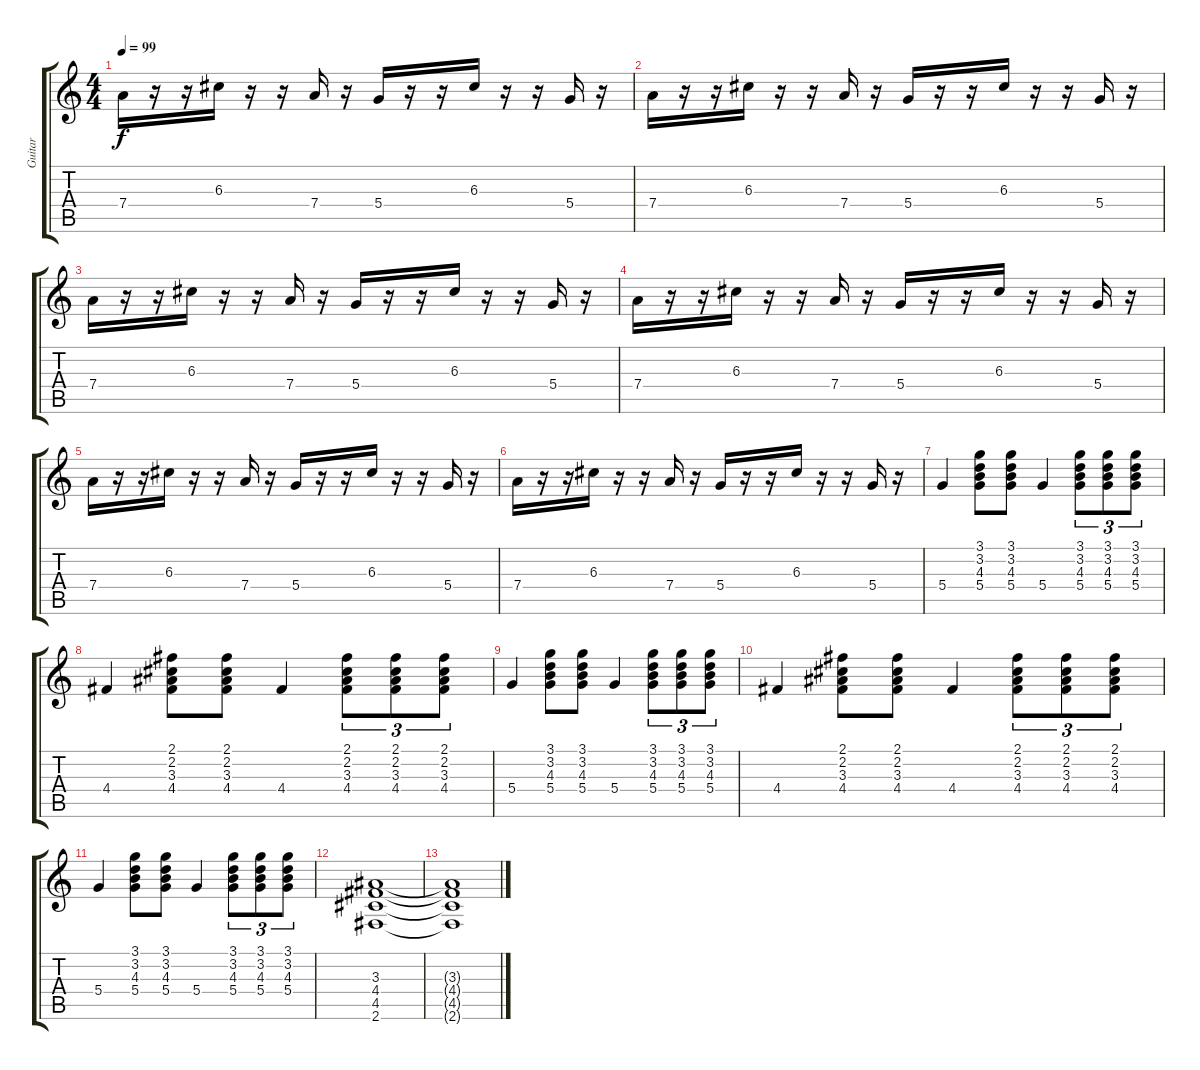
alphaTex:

\track ("Guitar" "Guitar") {instrument overdrivenguitar}
\staff {score tabs}
\tuning (E4 B3 G3 D3 A2 E2) {hide}
\ts (4 4)
\tempo 99
\clef g2
\ks c
7.4.16{dy f} r.16 r.16 6.3.16 r.16 r.16 7.4.16 r.16 5.4.16 r.16 r.16 6.3.16 r.16 r.16 5.4.16 r.16 |
7.4.16 r.16 r.16 6.3.16 r.16 r.16 7.4.16 r.16 5.4.16 r.16 r.16 6.3.16 r.16 r.16 5.4.16 r.16 |
7.4.16 r.16 r.16 6.3.16 r.16 r.16 7.4.16 r.16 5.4.16 r.16 r.16 6.3.16 r.16 r.16 5.4.16 r.16 |
7.4.16 r.16 r.16 6.3.16 r.16 r.16 7.4.16 r.16 5.4.16 r.16 r.16 6.3.16 r.16 r.16 5.4.16 r.16 |
7.4.16 r.16 r.16 6.3.16 r.16 r.16 7.4.16 r.16 5.4.16 r.16 r.16 6.3.16 r.16 r.16 5.4.16 r.16 |
7.4.16 r.16 r.16 6.3.16 r.16 r.16 7.4.16 r.16 5.4.16 r.16 r.16 6.3.16 r.16 r.16 5.4.16 r.16 |
5.4.4 (3.1 3.2 4.3 5.4).8 (3.1 3.2 4.3 5.4).8 5.4.4 (3.1 3.2 4.3 5.4).8{tu (3 2)} (3.1 3.2 4.3 5.4).8{tu (3 2)} (3.1 3.2 4.3 5.4).8{tu (3 2)} |
4.4.4 (2.1 2.2 3.3 4.4).8 (2.1 2.2 3.3 4.4).8 4.4.4 (2.1 2.2 3.3 4.4).8{tu (3 2)} (2.1 2.2 3.3 4.4).8{tu (3 2)} (2.1 2.2 3.3 4.4).8{tu (3 2)} |
5.4.4 (3.1 3.2 4.3 5.4).8 (3.1 3.2 4.3 5.4).8 5.4.4 (3.1 3.2 4.3 5.4).8{tu (3 2)} (3.1 3.2 4.3 5.4).8{tu (3 2)} (3.1 3.2 4.3 5.4).8{tu (3 2)} |
4.4.4 (2.1 2.2 3.3 4.4).8 (2.1 2.2 3.3 4.4).8 4.4.4 (2.1 2.2 3.3 4.4).8{tu (3 2)} (2.1 2.2 3.3 4.4).8{tu (3 2)} (2.1 2.2 3.3 4.4).8{tu (3 2)} |
5.4.4 (3.1 3.2 4.3 5.4).8 (3.1 3.2 4.3 5.4).8 5.4.4 (3.1 3.2 4.3 5.4).8{tu (3 2)} (3.1 3.2 4.3 5.4).8{tu (3 2)} (3.1 3.2 4.3 5.4).8{tu (3 2)} |
(3.3 4.4 4.5 2.6).1 |
(3.3{t} 4.4{t} 4.5{t} 2.6{t}).1
